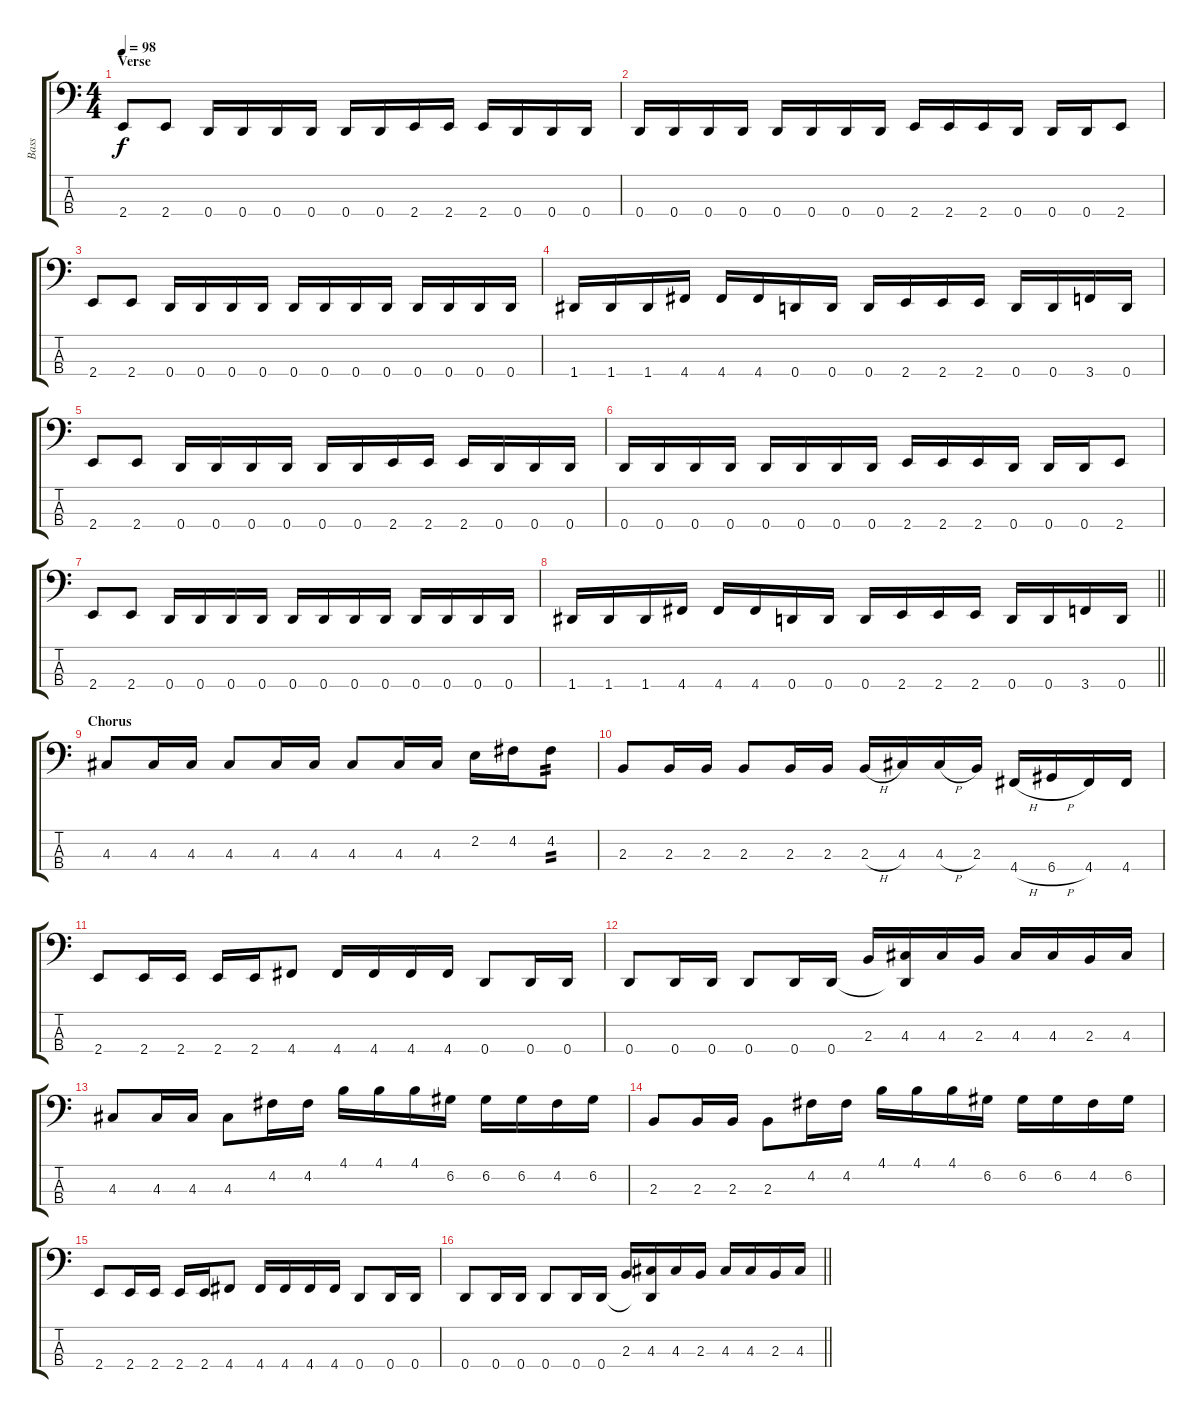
\track ("Bass" "Bass") {instrument electricbassfinger}
\staff {score tabs}
\tuning (G2 D2 A1 D1) {hide}
\ts (4 4)
\section ("" "Verse")
\tempo 98
\clef f4
\ks c
2.4.8{dy f instrument electricbassfinger} 2.4.8 0.4.16 0.4.16 0.4.16 0.4.16 0.4.16 0.4.16 2.4.16 2.4.16 2.4.16 0.4.16 0.4.16 0.4.16 |
0.4.16 0.4.16 0.4.16 0.4.16 0.4.16 0.4.16 0.4.16 0.4.16 2.4.16 2.4.16 2.4.16 0.4.16 0.4.16 0.4.16 2.4.8 |
2.4.8 2.4.8 0.4.16 0.4.16 0.4.16 0.4.16 0.4.16 0.4.16 0.4.16 0.4.16 0.4.16 0.4.16 0.4.16 0.4.16 |
1.4.16 1.4.16 1.4.16 4.4.16 4.4.16 4.4.16 0.4.16 0.4.16 0.4.16 2.4.16 2.4.16 2.4.16 0.4.16 0.4.16 3.4.16 0.4.16 |
2.4.8 2.4.8 0.4.16 0.4.16 0.4.16 0.4.16 0.4.16 0.4.16 2.4.16 2.4.16 2.4.16 0.4.16 0.4.16 0.4.16 |
0.4.16 0.4.16 0.4.16 0.4.16 0.4.16 0.4.16 0.4.16 0.4.16 2.4.16 2.4.16 2.4.16 0.4.16 0.4.16 0.4.16 2.4.8 |
2.4.8 2.4.8 0.4.16 0.4.16 0.4.16 0.4.16 0.4.16 0.4.16 0.4.16 0.4.16 0.4.16 0.4.16 0.4.16 0.4.16 |
\barLineRight lightlight
1.4.16 1.4.16 1.4.16 4.4.16 4.4.16 4.4.16 0.4.16 0.4.16 0.4.16 2.4.16 2.4.16 2.4.16 0.4.16 0.4.16 3.4.16 0.4.16 |
\section ("" "Chorus")
4.3.8 4.3.16 4.3.16 4.3.8 4.3.16 4.3.16 4.3.8 4.3.16 4.3.16 2.2.16 4.2.16 4.2.8{tp 2} |
2.3.8 2.3.16 2.3.16 2.3.8 2.3.16 2.3.16 2.3{h}.16 4.3.16 4.3{h}.16 2.3.16 4.4{h}.16 6.4{h}.16 4.4.16 4.4.16 |
2.4.8 2.4.16 2.4.16 2.4.16 2.4.16 4.4.8 4.4.16 4.4.16 4.4.16 4.4.16 0.4.8 0.4.16 0.4.16 |
0.4.8 0.4.16 0.4.16 0.4.8 0.4.16 0.4.16 2.3.16 (4.3 0.4{t}).16 4.3.16 2.3.16 4.3.16 4.3.16 2.3.16 4.3.16 |
4.3.8 4.3.16 4.3.16 4.3.8 4.2.16 4.2.16 4.1.16 4.1.16 4.1.16 6.2.16 6.2.16 6.2.16 4.2.16 6.2.16 |
2.3.8 2.3.16 2.3.16 2.3.8 4.2.16 4.2.16 4.1.16 4.1.16 4.1.16 6.2.16 6.2.16 6.2.16 4.2.16 6.2.16 |
2.4.8 2.4.16 2.4.16 2.4.16 2.4.16 4.4.8 4.4.16 4.4.16 4.4.16 4.4.16 0.4.8 0.4.16 0.4.16 |
\barLineRight lightlight
0.4.8 0.4.16 0.4.16 0.4.8 0.4.16 0.4.16 2.3.16 (4.3 0.4{t}).16 4.3.16 2.3.16 4.3.16 4.3.16 2.3.16 4.3.16
